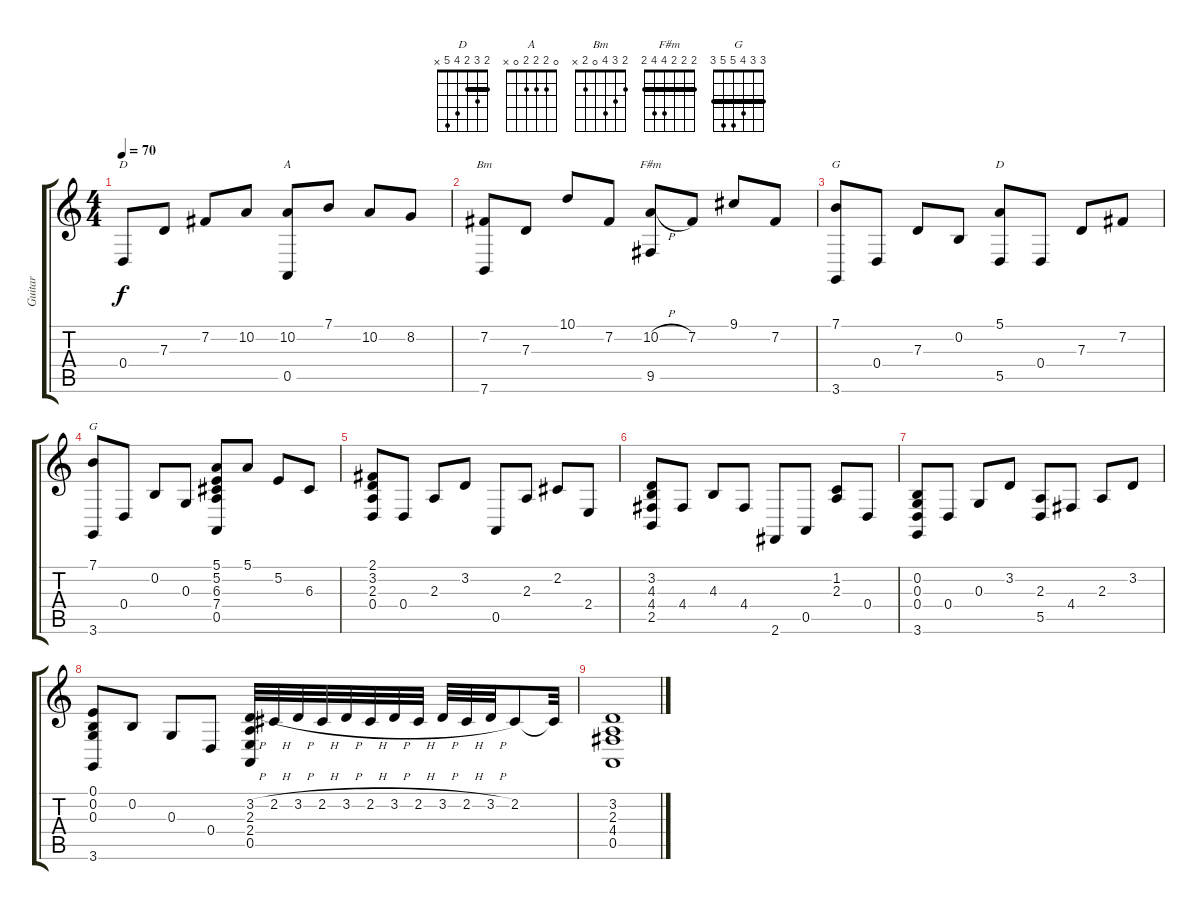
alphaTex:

\track ("Guitar" "Guitar") {instrument brightacousticpiano}
\staff {score tabs}
\tuning (E4 B3 G3 D3 A2 E2) {hide}
\chord ("D" 2 3 2 0 x x)
\chord ("A" 0 2 2 2 0 x)
\chord ("Bm" 2 3 4 0 2 x)
\chord ("F#m" 2 2 2 4 4 2) {barre 2}
\chord ("G" 3 0 0 0 2 3)
\chord ("D" 2 3 2 4 5 x) {barre 2}
\chord ("G" 3 3 4 5 5 3) {barre 3}
\ts (4 4)
\tempo 70
\clef g2
\ks c
0.4.8{ch "D" dy f} 7.3.8 7.2.8 10.2.8 (10.2 0.5).8{ch "A"} 7.1.8 10.2.8 8.2.8 |
(7.2 7.6).8{ch "Bm"} 7.3.8 10.1.8 7.2.8 (10.2{h} 9.5).8{ch "F#m"} 7.2.8 9.1.8 7.2.8 |
(7.1 3.6).8{ch "G"} 0.4.8 7.3.8 0.2.8 (5.1 5.5).8{ch "D"} 0.4.8 7.3.8 7.2.8 |
(7.1 3.6).8{ch "G"} 0.4.8 0.2.8 0.3.8 (5.1 5.2 6.3 7.4 0.5).8 5.1.8 5.2.8 6.3.8 |
(2.1 3.2 2.3 0.4).8 0.4.8 2.3.8 3.2.8 0.5.8 2.3.8 2.2.8 2.4.8 |
(3.2 4.3 4.4 2.5).8 4.4.8 4.3.8 4.4.8 2.6.8 0.5.8 (1.2 2.3).8 0.4.8 |
(0.2 0.3 0.4 3.6).8 0.4.8 0.3.8 3.2.8 (2.3 5.5).8 4.4.8 2.3.8 3.2.8 |
(0.1 0.2 0.3 3.6).8 0.2.8 0.3.8 0.4.8 (3.2{h} 2.3 2.4 0.5).32 2.2{h}.32 3.2{h}.32 2.2{h}.32 3.2{h}.32 2.2{h}.32 3.2{h}.32 2.2{h}.32 3.2{h}.32 2.2{h}.32 3.2{h}.32 2.2.8 2.2{t}.32 |
(3.2 2.3 4.4 0.5).1
